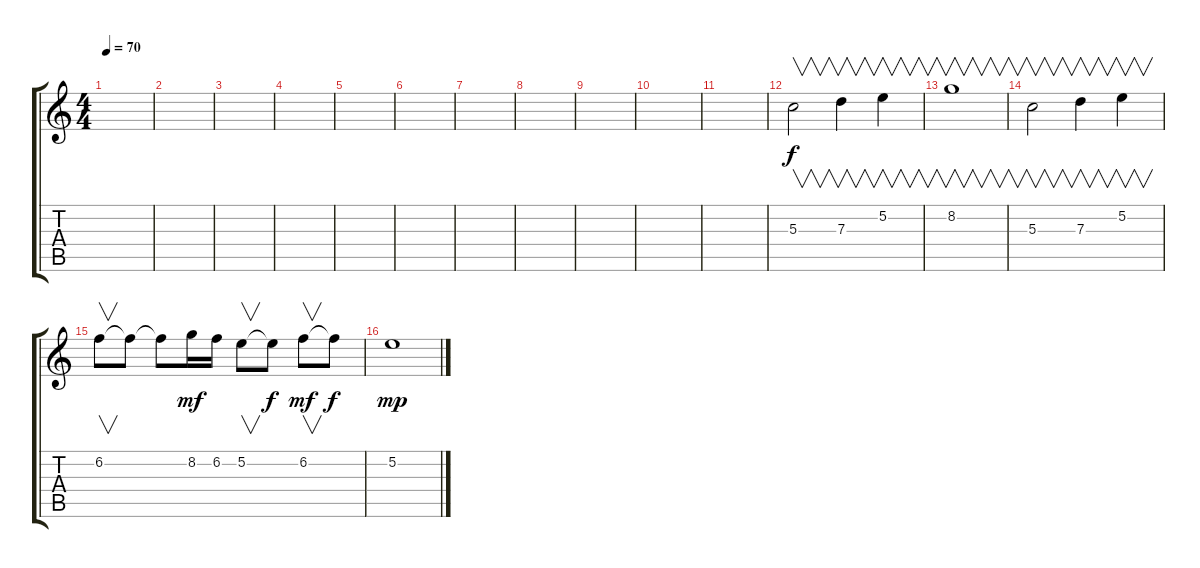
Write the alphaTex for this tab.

\track "" {instrument overdrivenguitar}
\staff {score tabs}
\tuning (E4 B3 G3 D3 A2 E2) {hide}
\ts (4 4)
\tempo 70
\clef g2
\ks c
|
|
|
|
|
|
|
|
|
|
|
5.3.2{v} 7.3.4{v} 5.2.4{v} |
8.2.1{v} |
5.3.2{v} 7.3.4{v} 5.2.4{v} |
6.2.8{v} 6.2{t}.8{dy f} 6.2{t}.8 8.2.16{dy mf} 6.2.16 5.2.8{v} 5.2{t}.8{dy f} 6.2.8{v dy mf} 6.2{t}.8{dy f} |
5.2.1{dy mp}
